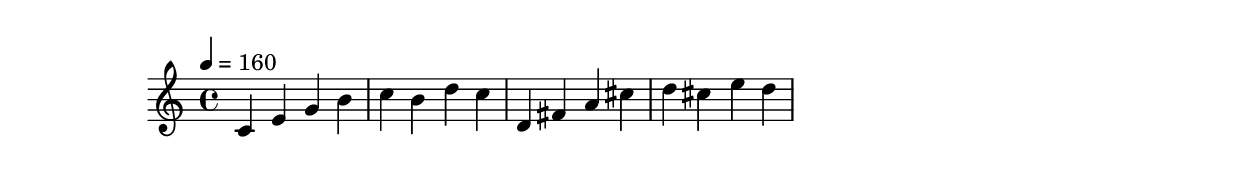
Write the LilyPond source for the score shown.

%% Do not edit this file; it is automatically
%% generated from LSR http://lsr.dsi.unimi.it
%% This file is in the public domain.
\version "2.13.16"

\header {
  lsrtags = "staff-notation, midi"

%% Translation of GIT committish: 1d589aa04c20d7711bf662618adbdd6d445db29d
  texidoces = "
Para cambiar el tempo en la salida MIDI sin
imprimir nada, hacemos invisible la indicación metronómica:

"

  doctitlees = "Cambiar el tempo sin indicación metronómica"

%% Translation of GIT committish: 0a868be38a775ecb1ef935b079000cebbc64de40
  texidocde = "
Um das Tempo für die MIDI-Ausgabe zu ändern, ohne eine Tempoangabe in den
Noten auszugeben, kann die Metronombezeichnung unsichtbar gemacht werden:

"

  doctitlede = "Das Tempo ohne Metronom-Angabe verändern"
%% Translation of GIT committish: 99dc90bbc369722cf4d3bb9f30b7288762f2167f6
  texidocfr = "
Vous pouvez indiquer un changement de tempo pour le fichier MIDI sans
pour autant l'imprimer.  Il suffit alors de le rendre invisible aux
interprètes. 

"
  doctitlefr = "Changement de tempo sans indication sur la partition"


  texidoc = "
To change the tempo in MIDI output without printing anything, make the
metronome mark invisible.

"
  doctitle = "Changing the tempo without a metronome mark"
} % begin verbatim

\score {
  \new Staff \relative c' {
    \tempo 4 = 160
    c4 e g b
    c4 b d c
    \set Score.tempoHideNote = ##t
    \tempo 4 = 96
    d,4 fis a cis
    d4 cis e d
  }
  \layout { }
  \midi { }
}
